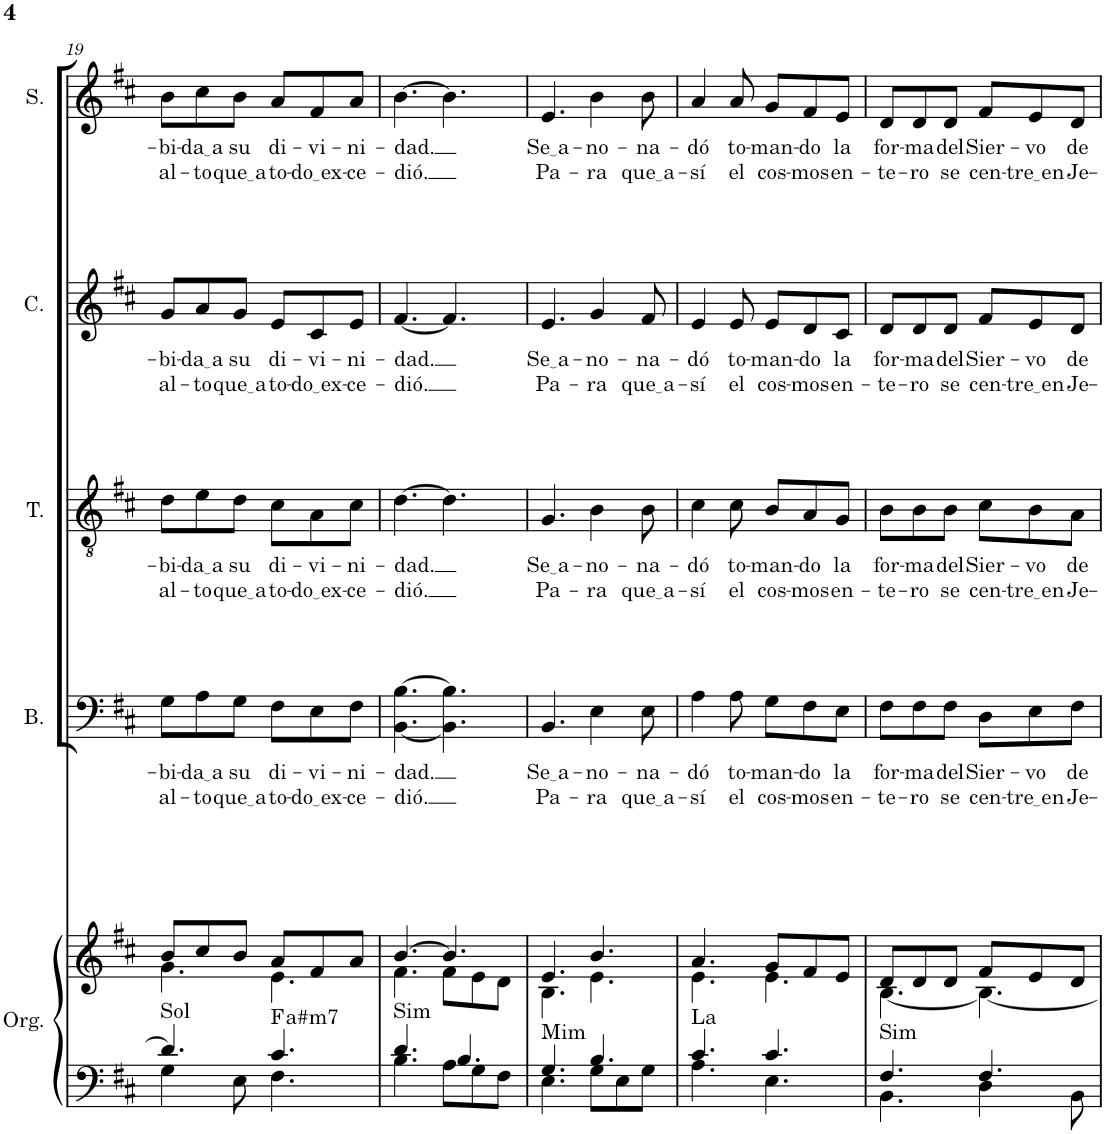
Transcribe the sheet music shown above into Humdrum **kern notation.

**kern	**kern	**harte	**kern	**text	**text	**kern	**text	**text	**kern	**text	**text	**kern	**text	**text
*part5	*part5	*part5	*part4	*part4	*part4	*part3	*part3	*part3	*part2	*part2	*part2	*part1	*part1	*part1
*staff6	*staff5	*	*staff4	*staff4	*staff4	*staff3	*staff3	*staff3	*staff2	*staff2	*staff2	*staff1	*staff1	*staff1
*I"Órgano	*	*	*I"Bajo	*	*	*I"Tenor	*	*	*I"Contralto	*	*	*I"Soprano	*	*
*	*	*	*I'B.	*	*	*I'T.	*	*	*I'C.	*	*	*I'S.	*	*
!!LO:PB:g=z
*clefF4	*clefG2	*	*clefF4	*	*	*clefGv2	*	*	*clefG2	*	*	*clefG2	*	*
*k[f#c#]	*k[f#c#]	*	*k[f#c#]	*	*	*k[f#c#]	*	*	*k[f#c#]	*	*	*k[f#c#]	*	*
*M6/8	*M6/8	*	*M6/8	*	*	*M6/8	*	*	*M6/8	*	*	*M6/8	*	*
=19	=19	=19	=19	=19	=19	=19	=19	=19	=19	=19	=19	=19	=19	=19
*^	*^	*	*	*	*	*	*	*	*	*	*	*	*	*
!	!	!	!	!LO:H:kt=Sol	!	!LO:LY:b	!LO:LY:b	!	!LO:LY:b	!LO:LY:b	!	!LO:LY:b	!LO:LY:b	!	!LO:LY:b	!LO:LY:b
4.d/]	4G\	8b/L	4.g\	N	8G\L	-bi-	al-	8d\L	-bi-	al-	8g/L	-bi-	al-	8b\L	-bi-	al-
!	!	!	!	!	!	!LO:LY:b	!LO:LY:b	!	!LO:LY:b	!LO:LY:b	!	!LO:LY:b	!LO:LY:b	!	!LO:LY:b	!LO:LY:b
.	.	8cc#/	.	.	8A\	da a	-to	8e\	da a	-to	8a/	da a	-to	8cc#\	da a	-to
!	!	!	!	!	!	!LO:LY:b	!LO:LY:b	!	!LO:LY:b	!LO:LY:b	!	!LO:LY:b	!LO:LY:b	!	!LO:LY:b	!LO:LY:b
.	8E\	8b/J	.	.	8G\J	su	que a	8d\J	su	que a	8g/J	su	que a	8b\J	su	que a
!	!	!	!	!LO:H:kt=a#m	!	!LO:LY:b	!LO:LY:b	!	!LO:LY:b	!LO:LY:b	!	!LO:LY:b	!LO:LY:b	!	!LO:LY:b	!LO:LY:b
4.c#/	4.F#\	8a/L	4.e\	.	8F#\L	di-	to-	8c#\L	di-	to-	8e/L	di-	to-	8a/L	di-	to-
!	!	!	!	!	!	!LO:LY:b	!LO:LY:b	!	!LO:LY:b	!LO:LY:b	!	!LO:LY:b	!LO:LY:b	!	!LO:LY:b	!LO:LY:b
.	.	8f#/	.	.	8E\	-vi-	do ex	8A\	-vi-	do ex	8c#/	-vi-	do ex	8f#/	-vi-	do ex
!	!	!	!	!	!	!LO:LY:b	!LO:LY:b	!	!LO:LY:b	!LO:LY:b	!	!LO:LY:b	!LO:LY:b	!	!LO:LY:b	!LO:LY:b
.	.	8a/J	.	.	8F#\J	-ni-	-ce-	8c#\J	-ni-	-ce-	8e/J	-ni-	-ce-	8a/J	-ni-	-ce-
=20	=20	=20	=20	=20	=20	=20	=20	=20	=20	=20	=20	=20	=20	=20	=20	=20
!	!	!	!	!LO:H:kt=Sim	!	!LO:LY:b	!LO:LY:b	!	!LO:LY:b	!LO:LY:b	!	!LO:LY:b	!LO:LY:b	!	!LO:LY:b	!LO:LY:b
4.d/	4.B\	[4.b/	4.f#\	N	[4.BB\ [4.B\	-dad.	-dió.	[4.d\	-dad.	-dió.	[4.f#/	-dad.	-dió.	[4.b\	-dad.	-dió.
4.B/	8A\L	4.b/]	8f#\L	.	4.BB\] 4.B\]	.	.	4.d\]	.	.	4.f#/]	.	.	4.b\]	.	.
.	8G\	.	8e\	.	.	.	.	.	.	.	.	.	.	.	.	.
.	8F#\J	.	8d\J	.	.	.	.	.	.	.	.	.	.	.	.	.
=21	=21	=21	=21	=21	=21	=21	=21	=21	=21	=21	=21	=21	=21	=21	=21	=21
!	!	!	!	!LO:H:kt=Mim	!	!LO:LY:b	!LO:LY:b	!	!LO:LY:b	!LO:LY:b	!	!LO:LY:b	!LO:LY:b	!	!LO:LY:b	!LO:LY:b
4.G/	4.E\	4.e/	4.B\	N	4.BB/	Se a	Pa-	4.G/	Se a	Pa-	4.e/	Se a	Pa-	4.e/	Se a	Pa-
!	!	!	!	!	!	!LO:LY:b	!LO:LY:b	!	!LO:LY:b	!LO:LY:b	!	!LO:LY:b	!LO:LY:b	!	!LO:LY:b	!LO:LY:b
4.B/	8G\L	4.b/	4.e\	.	4E\	-no-	-ra	4B\	-no-	-ra	4g/	-no-	-ra	4b\	-no-	-ra
.	8E\	.	.	.	.	.	.	.	.	.	.	.	.	.	.	.
!	!	!	!	!	!	!LO:LY:b	!LO:LY:b	!	!LO:LY:b	!LO:LY:b	!	!LO:LY:b	!LO:LY:b	!	!LO:LY:b	!LO:LY:b
.	8G\J	.	.	.	8E\	-na-	que a	8B\	-na-	que a	8f#/	-na-	que a	8b\	-na-	que a
=22	=22	=22	=22	=22	=22	=22	=22	=22	=22	=22	=22	=22	=22	=22	=22	=22
!	!	!	!	!LO:H:kt=La	!	!LO:LY:b	!LO:LY:b	!	!LO:LY:b	!LO:LY:b	!	!LO:LY:b	!LO:LY:b	!	!LO:LY:b	!LO:LY:b
4.c#/	4.A\	4.a/	4.e\	N	4A\	-dó	-sí	4c#\	-dó	-sí	4e/	-dó	-sí	4a/	-dó	-sí
!	!	!	!	!	!	!LO:LY:b	!LO:LY:b	!	!LO:LY:b	!LO:LY:b	!	!LO:LY:b	!LO:LY:b	!	!LO:LY:b	!LO:LY:b
.	.	.	.	.	8A\	to-	el	8c#\	to-	el	8e/	to-	el	8a/	to-	el
!	!	!	!	!	!	!LO:LY:b	!LO:LY:b	!	!LO:LY:b	!LO:LY:b	!	!LO:LY:b	!LO:LY:b	!	!LO:LY:b	!LO:LY:b
4.c#/	4.E\	8g/L	4.e\	.	8G\L	-man-	cos-	8B/L	-man-	cos-	8e/L	-man-	cos-	8g/L	-man-	cos-
!	!	!	!	!	!	!LO:LY:b	!LO:LY:b	!	!LO:LY:b	!LO:LY:b	!	!LO:LY:b	!LO:LY:b	!	!LO:LY:b	!LO:LY:b
.	.	8f#/	.	.	8F#\	-do	-mos	8A/	-do	-mos	8d/	-do	-mos	8f#/	-do	-mos
!	!	!	!	!	!	!LO:LY:b	!LO:LY:b	!	!LO:LY:b	!LO:LY:b	!	!LO:LY:b	!LO:LY:b	!	!LO:LY:b	!LO:LY:b
.	.	8e/J	.	.	8E\J	la	en-	8G/J	la	en-	8c#/J	la	en-	8e/J	la	en-
=23	=23	=23	=23	=23	=23	=23	=23	=23	=23	=23	=23	=23	=23	=23	=23	=23
!	!	!	!	!LO:H:kt=Sim	!	!LO:LY:b	!LO:LY:b	!	!LO:LY:b	!LO:LY:b	!	!LO:LY:b	!LO:LY:b	!	!LO:LY:b	!LO:LY:b
4.F#/	4.BB\	8d/L	[4.B\	N	8F#\L	for-	-te-	8B\L	for-	-te-	8d/L	for-	-te-	8d/L	for-	-te-
!	!	!	!	!	!	!LO:LY:b	!LO:LY:b	!	!LO:LY:b	!LO:LY:b	!	!LO:LY:b	!LO:LY:b	!	!LO:LY:b	!LO:LY:b
.	.	8d/	.	.	8F#\	-ma	-ro	8B\	-ma	-ro	8d/	-ma	-ro	8d/	-ma	-ro
!	!	!	!	!	!	!LO:LY:b	!LO:LY:b	!	!LO:LY:b	!LO:LY:b	!	!LO:LY:b	!LO:LY:b	!	!LO:LY:b	!LO:LY:b
.	.	8d/J	.	.	8F#\J	del	se	8B\J	del	se	8d/J	del	se	8d/J	del	se
!	!	!	!	!	!	!LO:LY:b	!LO:LY:b	!	!LO:LY:b	!LO:LY:b	!	!LO:LY:b	!LO:LY:b	!	!LO:LY:b	!LO:LY:b
4.F#/	4D\	8f#/L	4.B\_	.	8D\L	Sier-	cen-	8c#\L	Sier-	cen-	8f#/L	Sier-	cen-	8f#/L	Sier-	cen-
!	!	!	!	!	!	!LO:LY:b	!LO:LY:b	!	!LO:LY:b	!LO:LY:b	!	!LO:LY:b	!LO:LY:b	!	!LO:LY:b	!LO:LY:b
.	.	8e/	.	.	8E\	-vo	tre en	8B\	-vo	tre en	8e/	-vo	tre en	8e/	-vo	tre en
!	!	!	!	!	!	!LO:LY:b	!LO:LY:b	!	!LO:LY:b	!LO:LY:b	!	!LO:LY:b	!LO:LY:b	!	!LO:LY:b	!LO:LY:b
.	8BB\	8d/J	.	.	8F#\J	de	Je-	8A\J	de	Je-	8d/J	de	Je-	8d/J	de	Je-
*v	*v	*	*	*	*	*	*	*	*	*	*	*	*	*	*	*
*	*v	*v	*	*	*	*	*	*	*	*	*	*	*	*	*
=	=	=	=	=	=	=	=	=	=	=	=	=	=	=
*-	*-	*-	*-	*-	*-	*-	*-	*-	*-	*-	*-	*-	*-	*-
